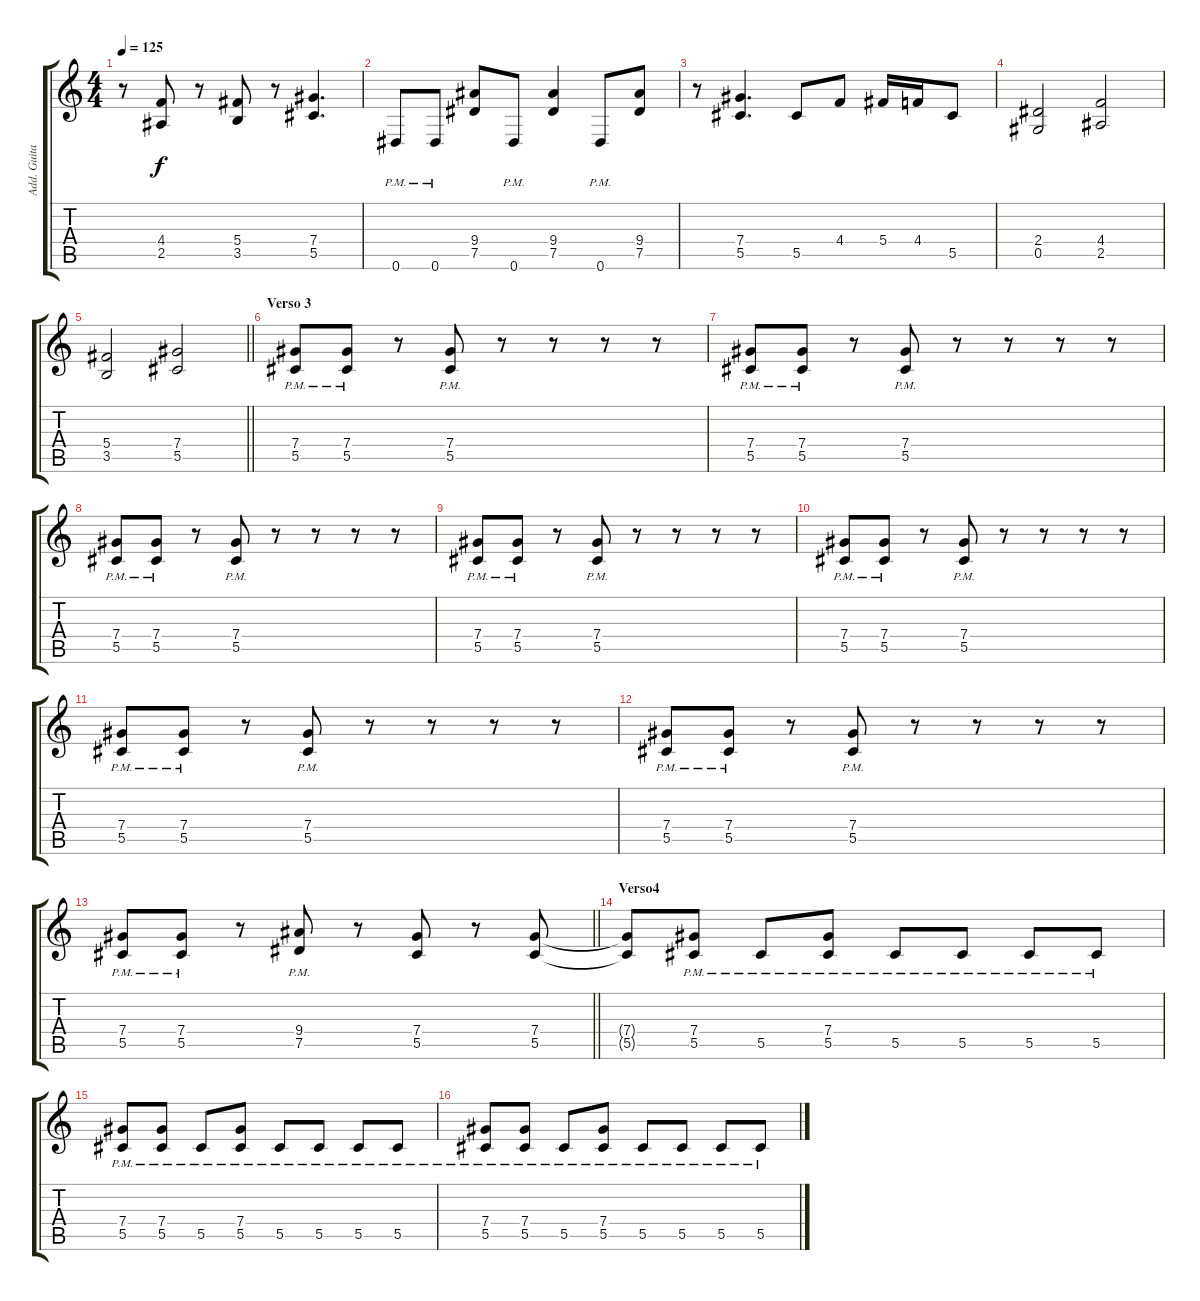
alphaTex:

\track ("Add. Guitar Overdub" "Add. Guita") {instrument distortionguitar}
\staff {score tabs}
\tuning (Eb4 Bb3 Gb3 Db3 Ab2 Eb2) {hide}
\ts (4 4)
\tempo 125
\clef g2
\ks c
r.8{dy f} (4.4 2.5).8 r.8 (5.4 3.5).8 r.8 (7.4 5.5).4{d} |
0.6{pm}.8 0.6{pm}.8 (9.4 7.5).8 0.6{pm}.8 (9.4 7.5).4 0.6{pm}.8 (9.4 7.5).8 |
r.8 (7.4 5.5).4{d} 5.5.8 4.4.8 5.4.16 4.4.16 5.5.8 |
(2.4 0.5).2 (4.4 2.5).2 |
\barLineRight lightlight
(5.4 3.5).2 (7.4 5.5).2 |
\section ("" "Verso 3")
(7.4{pm} 5.5{pm}).8 (7.4{pm} 5.5{pm}).8 r.8 (7.4{pm} 5.5{pm}).8 r.8 r.8 r.8 r.8 |
(7.4{pm} 5.5{pm}).8 (7.4{pm} 5.5{pm}).8 r.8 (7.4{pm} 5.5{pm}).8 r.8 r.8 r.8 r.8 |
(7.4{pm} 5.5{pm}).8 (7.4{pm} 5.5{pm}).8 r.8 (7.4{pm} 5.5{pm}).8 r.8 r.8 r.8 r.8 |
(7.4{pm} 5.5{pm}).8 (7.4{pm} 5.5{pm}).8 r.8 (7.4{pm} 5.5{pm}).8 r.8 r.8 r.8 r.8 |
(7.4{pm} 5.5{pm}).8 (7.4{pm} 5.5{pm}).8 r.8 (7.4{pm} 5.5{pm}).8 r.8 r.8 r.8 r.8 |
(7.4{pm} 5.5{pm}).8 (7.4{pm} 5.5{pm}).8 r.8 (7.4{pm} 5.5{pm}).8 r.8 r.8 r.8 r.8 |
(7.4{pm} 5.5{pm}).8 (7.4{pm} 5.5{pm}).8 r.8 (7.4{pm} 5.5{pm}).8 r.8 r.8 r.8 r.8 |
\barLineRight lightlight
(7.4{pm} 5.5{pm}).8 (7.4{pm} 5.5{pm}).8 r.8 (9.4{pm} 7.5{pm}).8 r.8 (7.4 5.5).8 r.8 (7.4 5.5).8 |
\section ("" "Verso4")
(7.4{t} 5.5{t}).8 (7.4{pm} 5.5{pm}).8 5.5{pm}.8 (7.4{pm} 5.5{pm}).8 5.5{pm}.8 5.5{pm}.8 5.5{pm}.8 5.5{pm}.8 |
(7.4{pm} 5.5{pm}).8 (7.4{pm} 5.5{pm}).8 5.5{pm}.8 (7.4{pm} 5.5{pm}).8 5.5{pm}.8 5.5{pm}.8 5.5{pm}.8 5.5{pm}.8 |
(7.4{pm} 5.5{pm}).8 (7.4{pm} 5.5{pm}).8 5.5{pm}.8 (7.4{pm} 5.5{pm}).8 5.5{pm}.8 5.5{pm}.8 5.5{pm}.8 5.5{pm}.8
